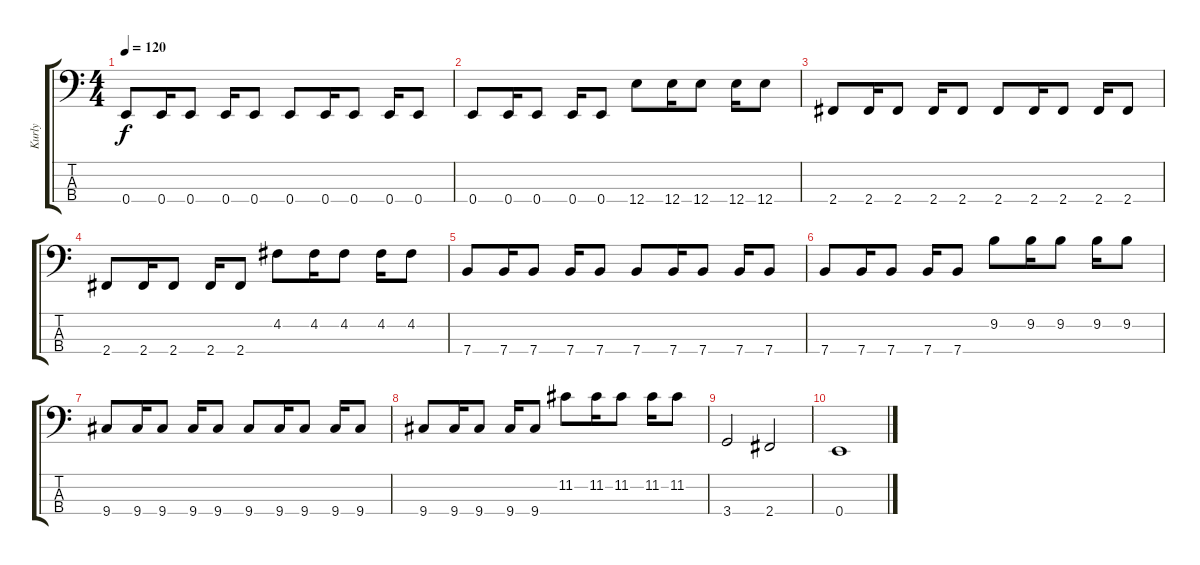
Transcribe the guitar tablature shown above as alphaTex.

\track ("Kurly" "Kurly") {instrument electricbasspick}
\staff {score tabs}
\tuning (G2 D2 A1 E1) {hide}
\ts (4 4)
\tempo 120
\clef f4
\ks c
0.4.8{dy f volume 14 instrument electricbasspick} 0.4.16 0.4.8 0.4.16 0.4.8 0.4.8 0.4.16 0.4.8 0.4.16 0.4.8 |
0.4.8 0.4.16 0.4.8 0.4.16 0.4.8 12.4.8 12.4.16 12.4.8 12.4.16 12.4.8 |
2.4.8 2.4.16 2.4.8 2.4.16 2.4.8 2.4.8 2.4.16 2.4.8 2.4.16 2.4.8 |
2.4.8 2.4.16 2.4.8 2.4.16 2.4.8 4.2.8 4.2.16 4.2.8 4.2.16 4.2.8 |
7.4.8 7.4.16 7.4.8 7.4.16 7.4.8 7.4.8 7.4.16 7.4.8 7.4.16 7.4.8 |
7.4.8 7.4.16 7.4.8 7.4.16 7.4.8 9.2.8 9.2.16 9.2.8 9.2.16 9.2.8 |
9.4.8 9.4.16 9.4.8 9.4.16 9.4.8 9.4.8 9.4.16 9.4.8 9.4.16 9.4.8 |
9.4.8 9.4.16 9.4.8 9.4.16 9.4.8 11.2.8 11.2.16 11.2.8 11.2.16 11.2.8 |
3.4.2 2.4.2 |
0.4.1
